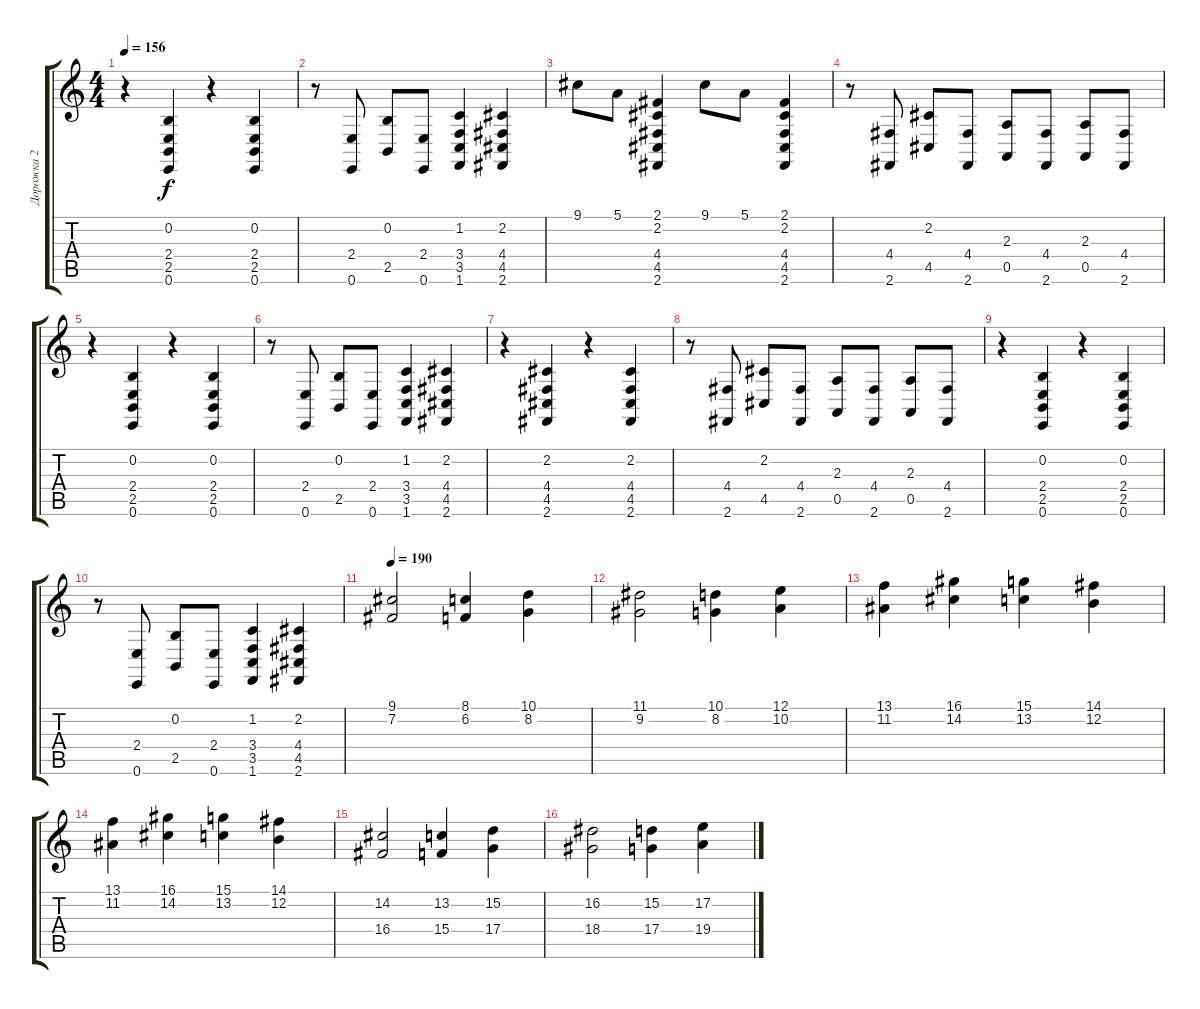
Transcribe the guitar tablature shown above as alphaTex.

\track ("Дорожка 2" "Дорожка 2") {instrument stringensemble1}
\staff {score tabs}
\tuning (E4 B3 G3 D3 A2 E2) {hide}
\ts (4 4)
\tempo 156
\clef g2
\ks c
r.4{dy f} (0.2 2.4 2.5 0.6).4 r.4 (0.2 2.4 2.5 0.6).4 |
r.8 (2.4 0.6).8 (0.2 2.5).8 (2.4 0.6).8 (1.2 3.4 3.5 1.6).4 (2.2 4.4 4.5 2.6).4 |
9.1.8 5.1.8 (2.1 2.2 4.4 4.5 2.6).4 9.1.8 5.1.8 (2.1 2.2 4.4 4.5 2.6).4 |
r.8 (4.4 2.6).8 (2.2 4.5).8 (4.4 2.6).8 (2.3 0.5).8 (4.4 2.6).8 (2.3 0.5).8 (4.4 2.6).8 |
r.4 (0.2 2.4 2.5 0.6).4 r.4 (0.2 2.4 2.5 0.6).4 |
r.8 (2.4 0.6).8 (0.2 2.5).8 (2.4 0.6).8 (1.2 3.4 3.5 1.6).4 (2.2 4.4 4.5 2.6).4 |
r.4 (2.2 4.4 4.5 2.6).4 r.4 (2.2 4.4 4.5 2.6).4 |
r.8 (4.4 2.6).8 (2.2 4.5).8 (4.4 2.6).8 (2.3 0.5).8 (4.4 2.6).8 (2.3 0.5).8 (4.4 2.6).8 |
r.4 (0.2 2.4 2.5 0.6).4 r.4 (0.2 2.4 2.5 0.6).4 |
r.8 (2.4 0.6).8 (0.2 2.5).8 (2.4 0.6).8 (1.2 3.4 3.5 1.6).4 (2.2 4.4 4.5 2.6).4 |
\tempo 190
(9.1 7.2).2 (8.1 6.2).4 (10.1 8.2).4 |
(11.1 9.2).2 (10.1 8.2).4 (12.1 10.2).4 |
(13.1 11.2).4 (16.1 14.2).4 (15.1 13.2).4 (14.1 12.2).4 |
(13.1 11.2).4 (16.1 14.2).4 (15.1 13.2).4 (14.1 12.2).4 |
(14.2 16.4).2 (13.2 15.4).4 (15.2 17.4).4 |
(16.2 18.4).2 (15.2 17.4).4 (17.2 19.4).4
